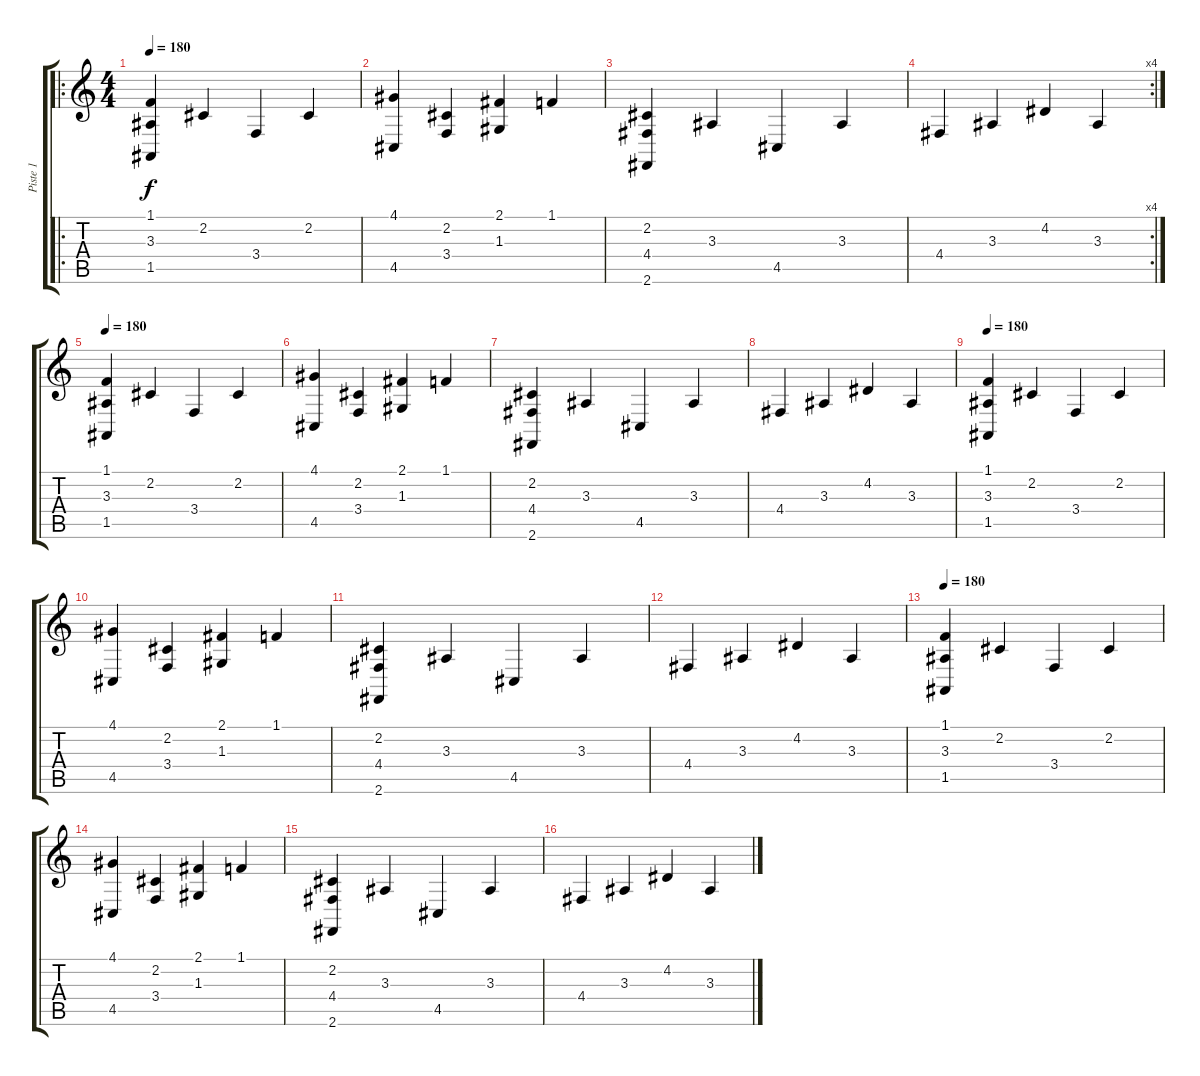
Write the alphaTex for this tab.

\track ("Piste 1" "Piste 1") {instrument brightacousticpiano}
\staff {score tabs}
\tuning (E4 B3 G3 D3 A2 E2) {hide}
\ro
\ts (4 4)
\tempo 180
\clef g2
\ks c
(1.1 3.3 1.5).4{dy f instrument brightacousticpiano} 2.2.4 3.4.4 2.2.4 |
(4.1 4.5).4 (2.2 3.4).4 (2.1 1.3).4 1.1.4 |
(2.2 4.4 2.6).4 3.3.4 4.5.4 3.3.4 |
\rc 4
4.4.4 3.3.4 4.2.4 3.3.4 |
\tempo 180
(1.1 3.3 1.5).4 2.2.4 3.4.4 2.2.4 |
(4.1 4.5).4 (2.2 3.4).4 (2.1 1.3).4 1.1.4 |
(2.2 4.4 2.6).4 3.3.4 4.5.4 3.3.4 |
4.4.4 3.3.4 4.2.4 3.3.4 |
\tempo 180
(1.1 3.3 1.5).4 2.2.4 3.4.4 2.2.4 |
(4.1 4.5).4 (2.2 3.4).4 (2.1 1.3).4 1.1.4 |
(2.2 4.4 2.6).4 3.3.4 4.5.4 3.3.4 |
4.4.4 3.3.4 4.2.4 3.3.4 |
\tempo 180
(1.1 3.3 1.5).4 2.2.4 3.4.4 2.2.4 |
(4.1 4.5).4 (2.2 3.4).4 (2.1 1.3).4 1.1.4 |
(2.2 4.4 2.6).4 3.3.4 4.5.4 3.3.4 |
4.4.4 3.3.4 4.2.4 3.3.4
